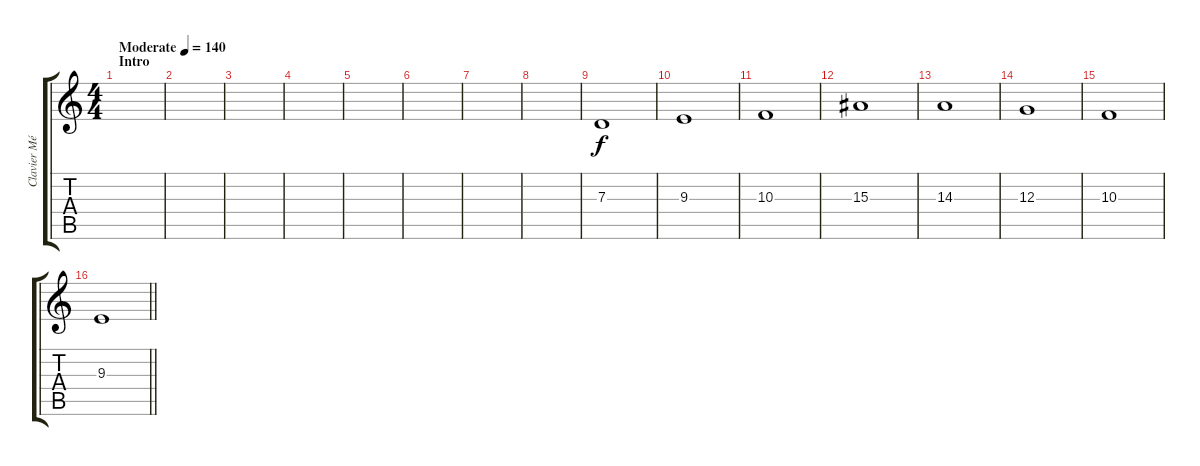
\track ("Clavier Mélodie" "Clavier Mé") {instrument tremolostrings}
\staff {score tabs}
\tuning (E4 B3 G3 D3 A2 E2) {hide}
\ts (4 4)
\section ("" "Intro")
\tempo (140 "Moderate")
\clef g2
\ks c
|
|
|
|
|
|
|
|
7.3.1 |
9.3.1 |
10.3.1 |
15.3.1 |
14.3.1 |
12.3.1 |
10.3.1 |
\barLineRight lightlight
9.3.1
